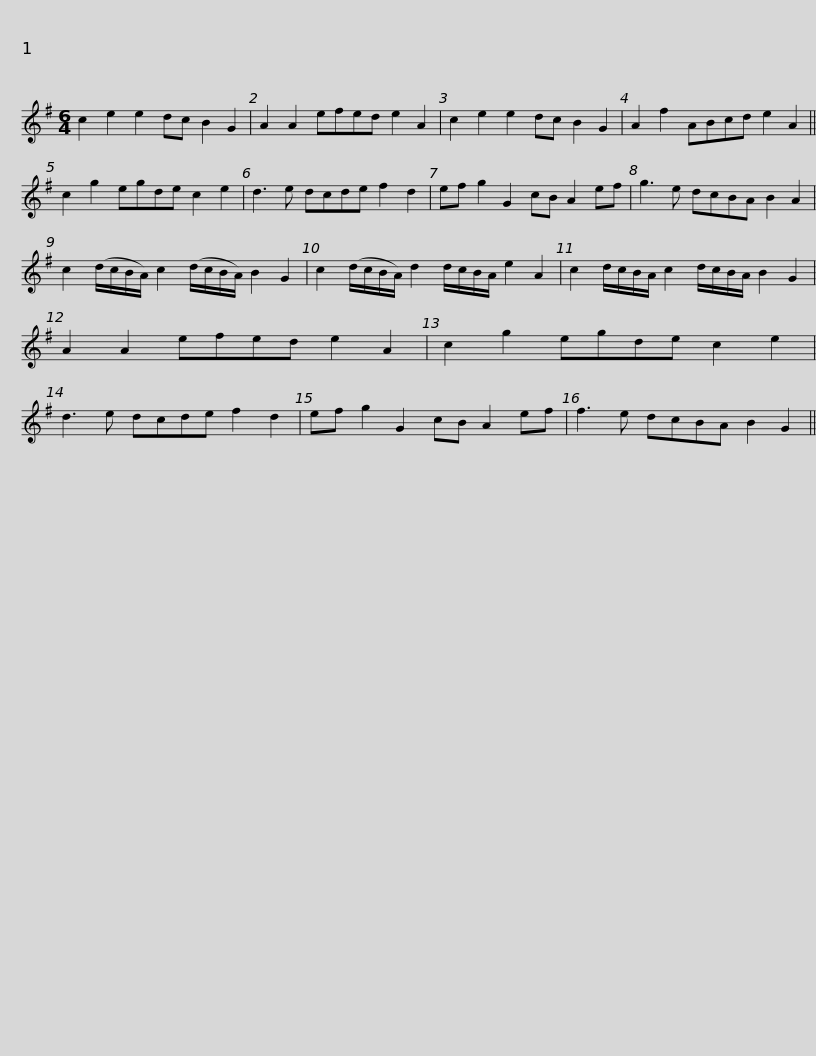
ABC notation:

X:1
L:1/8
M:6/4
I:linebreak $
K:G
V:1 treble
V:1
 c2 e2 e2 dc B2 G2 | A2 A2 efed e2 A2 | c2 e2 e2 dc B2 G2 | A2 f2 ABcd e2 A2 || c2 g2 egde c2 e2 |$ %5
 d3 e dcde f2 d2 | ef g2 G2 cB A2 ef | g3 e dcBA B2 A2 | c2 (d/c/B/A/) c2 (d/c/B/A/) B2 G2 |$ c2 (d/c/B/A/) d2 d/c/B/A/ e2 A2 | %10
 c2 d/c/B/A/ c2 d/c/B/A/ B2 G2 | A2 A2 efed e2 A2 | c2 g2 egde c2 e2 |$ d3 e dcde f2 d2 | ef g2 G2 cB A2 ef | %15
 f3 e dcBA B2 G2 || %16
